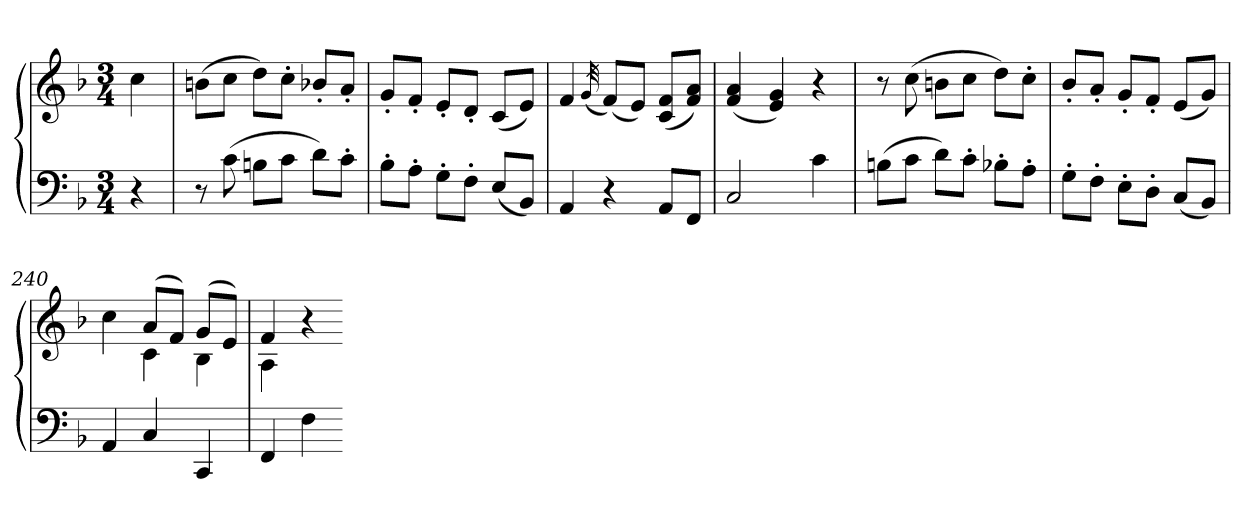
**kern	**kern
*part1	*part1
*staff2	*staff1
*clefF4	*clefG2
*k[b-]	*k[b-]
*F:	*F:
*M3/4	*M3/4
=	=
4r	4cc
=234	=234
8r	(8bnL
(8c	8ccJ
8BnL	8ddL)
8cJ	8cc'J
8dL)	8b-X'L
8c'J	8a'J
=235	=235
8B-'L	8g'L
8A'J	8f'J
8G'L	8e'L
8F'J	8d'J
(8EL	(8cL
8BB-J)	8eJ)
=236	=236
4AA	4f
.	(32qg
4r	(8fL)
.	8eJ)
8AAL	(8c 8fL
8FFJ	8f 8aJ)
=237	=237
2C	(4f 4a
.	4e 4g)
4c	4r
=238	=238
(8BnL	8r
8cJ	(8cc
8dL)	8bnL
8c'J	8ccJ
8B-X'L	8ddL)
8A'J	8cc'J
=239	=239
8G'L	8b-'L
8F'J	8a'J
8E'L	8g'L
8D'J	8f'J
(8CL	(8eL
8BB-J)	8gJ)
=240	=240
*	*^
4AA	4cc	4ryy
4C	(8aL	4c
.	8fJ)	.
4CC	(8gL	4B-
.	8eJ)	.
=241	=241	=241
4FF	4f	4A
4F	4r	4ryy
*	*v	*v
=-	=-
*-	*-
